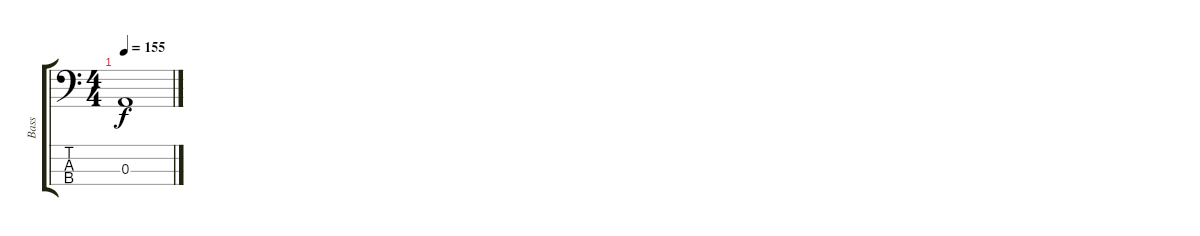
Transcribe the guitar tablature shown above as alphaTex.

\track ("Bass" "Bass") {instrument electricbasspick}
\staff {score tabs}
\tuning (G2 D2 A1 E1) {hide}
\ts (4 4)
\tempo 155
\clef f4
\ks c
0.3{t}.1{dy f}
